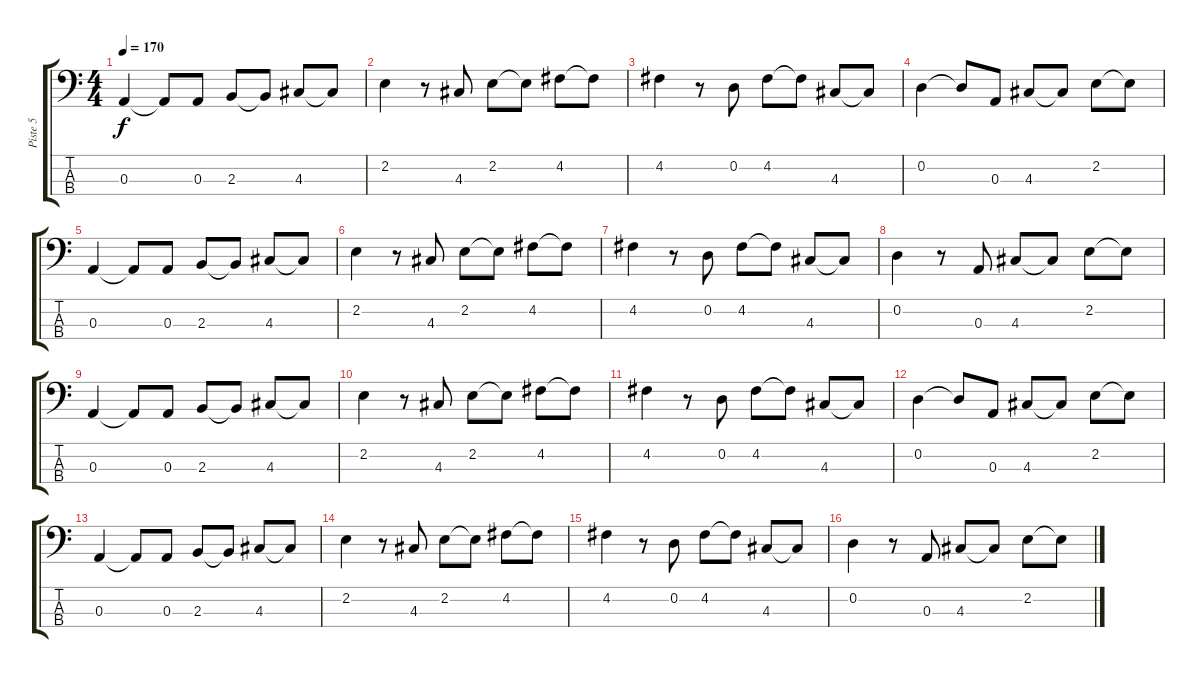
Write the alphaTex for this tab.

\track ("Piste 5" "Piste 5") {instrument electricbassfinger}
\staff {score tabs}
\tuning (G2 D2 A1 E1) {hide}
\ts (4 4)
\tempo 170
\clef f4
\ks c
0.3.4{dy f} 0.3{t}.8 0.3.8 2.3.8 2.3{t}.8 4.3.8 4.3{t}.8 |
2.2.4 r.8 4.3.8 2.2.8 2.2{t}.8 4.2.8 4.2{t}.8 |
4.2.4 r.8 0.2.8 4.2.8 4.2{t}.8 4.3.8 4.3{t}.8 |
0.2.4 0.2{t}.8 0.3.8 4.3.8 4.3{t}.8 2.2.8 2.2{t}.8 |
0.3.4 0.3{t}.8 0.3.8 2.3.8 2.3{t}.8 4.3.8 4.3{t}.8 |
2.2.4 r.8 4.3.8 2.2.8 2.2{t}.8 4.2.8 4.2{t}.8 |
4.2.4 r.8 0.2.8 4.2.8 4.2{t}.8 4.3.8 4.3{t}.8 |
0.2.4 r.8 0.3.8 4.3.8 4.3{t}.8 2.2.8 2.2{t}.8 |
0.3.4 0.3{t}.8 0.3.8 2.3.8 2.3{t}.8 4.3.8 4.3{t}.8 |
2.2.4 r.8 4.3.8 2.2.8 2.2{t}.8 4.2.8 4.2{t}.8 |
4.2.4 r.8 0.2.8 4.2.8 4.2{t}.8 4.3.8 4.3{t}.8 |
0.2.4 0.2{t}.8 0.3.8 4.3.8 4.3{t}.8 2.2.8 2.2{t}.8 |
0.3.4 0.3{t}.8 0.3.8 2.3.8 2.3{t}.8 4.3.8 4.3{t}.8 |
2.2.4 r.8 4.3.8 2.2.8 2.2{t}.8 4.2.8 4.2{t}.8 |
4.2.4 r.8 0.2.8 4.2.8 4.2{t}.8 4.3.8 4.3{t}.8 |
0.2.4 r.8 0.3.8 4.3.8 4.3{t}.8 2.2.8 2.2{t}.8
